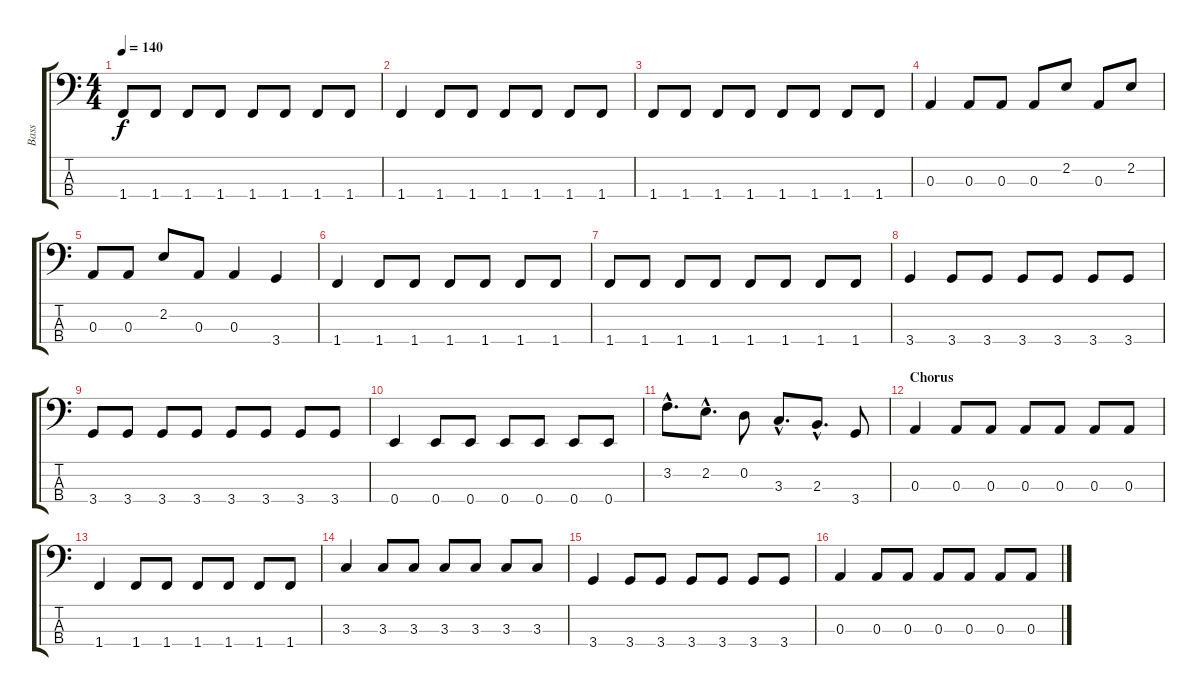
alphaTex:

\track ("Bass" "Bass") {instrument electricbassfinger}
\staff {score tabs}
\tuning (G2 D2 A1 E1) {hide}
\ts (4 4)
\tempo 140
\clef f4
\ks c
1.4.8{dy f} 1.4.8 1.4.8 1.4.8 1.4.8 1.4.8 1.4.8 1.4.8 |
1.4.4 1.4.8 1.4.8 1.4.8 1.4.8 1.4.8 1.4.8 |
1.4.8 1.4.8 1.4.8 1.4.8 1.4.8 1.4.8 1.4.8 1.4.8 |
0.3.4 0.3.8 0.3.8 0.3.8 2.2.8 0.3.8 2.2.8 |
0.3.8 0.3.8 2.2.8 0.3.8 0.3.4 3.4.4 |
1.4.4 1.4.8 1.4.8 1.4.8 1.4.8 1.4.8 1.4.8 |
1.4.8 1.4.8 1.4.8 1.4.8 1.4.8 1.4.8 1.4.8 1.4.8 |
3.4.4 3.4.8 3.4.8 3.4.8 3.4.8 3.4.8 3.4.8 |
3.4.8 3.4.8 3.4.8 3.4.8 3.4.8 3.4.8 3.4.8 3.4.8 |
0.4.4 0.4.8 0.4.8 0.4.8 0.4.8 0.4.8 0.4.8 |
3.2{hac}.8{d} 2.2{hac}.8{d} 0.2.8 3.3{hac}.8{d} 2.3{hac}.8{d} 3.4.8 |
\section ("" "Chorus")
0.3.4 0.3.8 0.3.8 0.3.8 0.3.8 0.3.8 0.3.8 |
1.4.4 1.4.8 1.4.8 1.4.8 1.4.8 1.4.8 1.4.8 |
3.3.4 3.3.8 3.3.8 3.3.8 3.3.8 3.3.8 3.3.8 |
3.4.4 3.4.8 3.4.8 3.4.8 3.4.8 3.4.8 3.4.8 |
0.3.4 0.3.8 0.3.8 0.3.8 0.3.8 0.3.8 0.3.8
